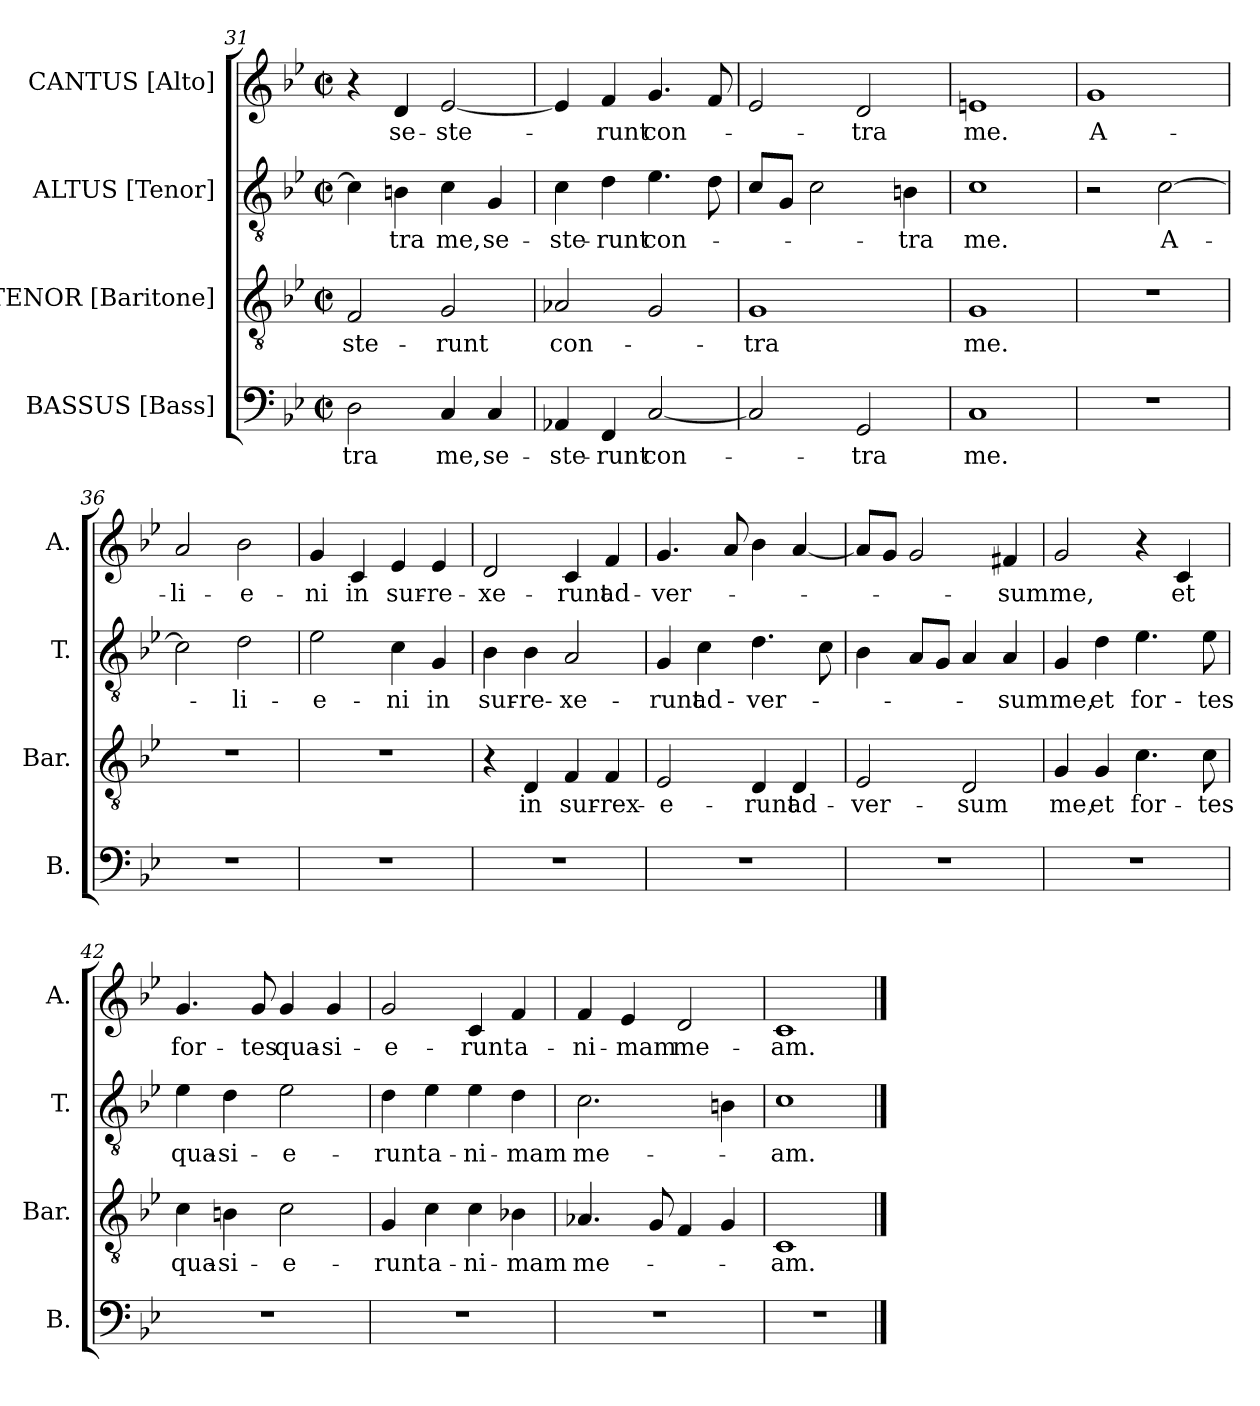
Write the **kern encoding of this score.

**kern	**text	**kern	**text	**kern	**text	**kern	**text
*part4	*part4	*part3	*part3	*part2	*part2	*part1	*part1
*staff4	*staff4	*staff3	*staff3	*staff2	*staff2	*staff1	*staff1
*I"BASSUS [Bass]	*	*I"TENOR [Baritone]	*	*I"ALTUS [Tenor]	*	*I"CANTUS [Alto]	*
*I'B.	*	*I'Bar.	*	*I'T.	*	*I'A.	*
*clefF4	*	*clefGv2	*	*clefGv2	*	*clefG2	*
*k[b-e-]	*	*k[b-e-]	*	*k[b-e-]	*	*k[b-e-]	*
*B-:	*	*B-:	*	*B-:	*	*B-:	*
*M2/2	*	*M2/2	*	*M2/2	*	*M2/2	*
*met(c|)	*	*met(c|)	*	*met(c|)	*	*met(c|)	*
=31	=31	=31	=31	=31	=31	=31	=31
!	!LO:LY:b	!	!LO:LY:b	!	!	!	!
2D\	-tra	2F/	-ste-	4c\]	.	4r	.
!	!	!	!	!	!LO:LY:b	!	!LO:LY:b
.	.	.	.	4Bn\	-tra	4d/	se-
!	!LO:LY:b	!	!LO:LY:b	!	!LO:LY:b	!	!LO:LY:b
4C/	me,	2G/	-runt	4c\	me,	[<2e-/	-ste-
!	!LO:LY:b	!	!	!	!LO:LY:b	!	!
4C/	se-	.	.	4G/	se-	.	.
=32	=32	=32	=32	=32	=32	=32	=32
!	!LO:LY:b	!	!LO:LY:b	!	!LO:LY:b	!	!
4AA-X/	-ste-	2A-X/	con-	4c\	-ste-	4e-/]	.
!	!LO:LY:b	!	!	!	!LO:LY:b	!	!LO:LY:b
4FF/	-runt	.	.	4d\	-runt	4f/	-runt
!	!LO:LY:b	!	!	!	!LO:LY:b	!	!LO:LY:b
[<2C/	con-	2G/	.	4.e-\	con-	4.g/	con-
.	.	.	.	8d\	.	8f/	.
=33	=33	=33	=33	=33	=33	=33	=33
!	!	!	!LO:LY:b	!	!	!	!
2C/]	.	1G	-tra	8c/L	.	2e-/	.
.	.	.	.	8G/J	.	.	.
.	.	.	.	2c\	.	.	.
!	!LO:LY:b	!	!	!	!	!	!LO:LY:b
2GG/	-tra	.	.	.	.	2d/	-tra
!	!	!	!	!	!LO:LY:b	!	!
.	.	.	.	4Bn\	-tra	.	.
=34	=34	=34	=34	=34	=34	=34	=34
!	!LO:LY:b	!	!LO:LY:b	!	!LO:LY:b	!	!LO:LY:b
1C	me.	1G	me.	1c	me.	1en	me.
!!LO:PB:g=z
=35	=35	=35	=35	=35	=35	=35	=35
!	!	!	!	!	!	!	!LO:LY:b
1r	.	1r	.	2r	.	1g	A-
!	!	!	!	!	!LO:LY:b	!	!
.	.	.	.	[>2c\	A-	.	.
=36	=36	=36	=36	=36	=36	=36	=36
!	!	!	!	!	!	!	!LO:LY:b
1r	.	1r	.	2c\]	.	2a/	-li-
!	!	!	!	!	!LO:LY:b	!	!LO:LY:b
.	.	.	.	2d\	-li-	2b-\	-e-
=37	=37	=37	=37	=37	=37	=37	=37
!	!	!	!	!	!LO:LY:b	!	!LO:LY:b
1r	.	1r	.	2e-\	-e-	4g/	-ni
!	!	!	!	!	!	!	!LO:LY:b
.	.	.	.	.	.	4c/	in
!	!	!	!	!	!LO:LY:b	!	!LO:LY:b
.	.	.	.	4c\	-ni	4e-/	sur-
!	!	!	!	!	!LO:LY:b	!	!LO:LY:b
.	.	.	.	4G/	in	4e-/	-re-
=38	=38	=38	=38	=38	=38	=38	=38
!	!	!	!	!	!LO:LY:b	!	!LO:LY:b
1r	.	4r	.	4B-\	sur-	2d/	-xe-
!	!	!	!LO:LY:b	!	!LO:LY:b	!	!
.	.	4D/	in	4B-\	-re-	.	.
!	!	!	!LO:LY:b	!	!LO:LY:b	!	!LO:LY:b
.	.	4F/	sur-	2A/	-xe-	4c/	-runt
!	!	!	!LO:LY:b	!	!	!	!LO:LY:b
.	.	4F/	-rex-	.	.	4f/	ad-
=39	=39	=39	=39	=39	=39	=39	=39
!	!	!	!LO:LY:b	!	!LO:LY:b	!	!LO:LY:b
1r	.	2E-/	-e-	4G/	-runt	4.g/	-ver-
!	!	!	!	!	!LO:LY:b	!	!
.	.	.	.	4c\	ad-	.	.
.	.	.	.	.	.	8a/	.
!	!	!	!LO:LY:b	!	!LO:LY:b	!	!
.	.	4D/	-runt	4.d\	-ver-	4b-\	.
!	!	!	!LO:LY:b	!	!	!	!
.	.	4D/	ad-	.	.	[<4a/	.
.	.	.	.	8c\	.	.	.
=40	=40	=40	=40	=40	=40	=40	=40
!	!	!	!LO:LY:b	!	!	!	!
1r	.	2E-/	-ver-	4B-\	.	8a/L]	.
.	.	.	.	.	.	8g/J	.
.	.	.	.	8A/L	.	2g/	.
.	.	.	.	8G/J	.	.	.
!	!	!	!LO:LY:b	!	!	!	!
.	.	2D/	-sum	4A/	.	.	.
!	!	!	!	!	!LO:LY:b	!	!LO:LY:b
.	.	.	.	4A/	-sum	4f#X/	-sum
!!LO:LB:g=z
=41	=41	=41	=41	=41	=41	=41	=41
!	!	!	!LO:LY:b	!	!LO:LY:b	!	!LO:LY:b
1r	.	4G/	me,	4G/	me,	2g/	me,
!	!	!	!LO:LY:b	!	!LO:LY:b	!	!
.	.	4G/	et	4d\	et	.	.
!	!	!	!LO:LY:b	!	!LO:LY:b	!	!
.	.	4.c\	for-	4.e-\	for-	4r	.
!	!	!	!	!	!	!	!LO:LY:b
.	.	.	.	.	.	4c/	et
!	!	!	!LO:LY:b	!	!LO:LY:b	!	!
.	.	8c\	-tes	8e-\	-tes	.	.
=42	=42	=42	=42	=42	=42	=42	=42
!	!	!	!LO:LY:b	!	!LO:LY:b	!	!LO:LY:b
1r	.	4c\	qua-	4e-\	qua-	4.g/	for-
!	!	!	!LO:LY:b	!	!LO:LY:b	!	!
.	.	4Bn\	-si-	4d\	-si-	.	.
!	!	!	!	!	!	!	!LO:LY:b
.	.	.	.	.	.	8g/	-tes
!	!	!	!LO:LY:b	!	!LO:LY:b	!	!LO:LY:b
.	.	2c\	-e-	2e-\	-e-	4g/	qua-
!	!	!	!	!	!	!	!LO:LY:b
.	.	.	.	.	.	4g/	-si-
=43	=43	=43	=43	=43	=43	=43	=43
!	!	!	!LO:LY:b	!	!LO:LY:b	!	!LO:LY:b
1r	.	4G/	-runt	4d\	-runt	2g/	-e-
!	!	!	!LO:LY:b	!	!LO:LY:b	!	!
.	.	4c\	a-	4e-\	a-	.	.
!	!	!	!LO:LY:b	!	!LO:LY:b	!	!LO:LY:b
.	.	4c\	-ni-	4e-\	-ni-	4c/	-runt
!	!	!	!LO:LY:b	!	!LO:LY:b	!	!LO:LY:b
.	.	4B-X\	-mam	4d\	-mam	4f/	a-
=44	=44	=44	=44	=44	=44	=44	=44
!	!	!	!LO:LY:b	!	!LO:LY:b	!	!LO:LY:b
1r	.	4.A-X/	me-	2.c\	me-	4f/	-ni-
!	!	!	!	!	!	!	!LO:LY:b
.	.	.	.	.	.	4e-/	-mam
.	.	8G/	.	.	.	.	.
!	!	!	!	!	!	!	!LO:LY:b
.	.	4F/	.	.	.	2d/	me-
.	.	4G/	.	4Bn\	.	.	.
=45	=45	=45	=45	=45	=45	=45	=45
!	!	!	!LO:LY:b	!	!LO:LY:b	!	!LO:LY:b
1r	.	1C	-am.	1c	-am.	1c	-am.
==	==	==	==	==	==	==	==
*-	*-	*-	*-	*-	*-	*-	*-
